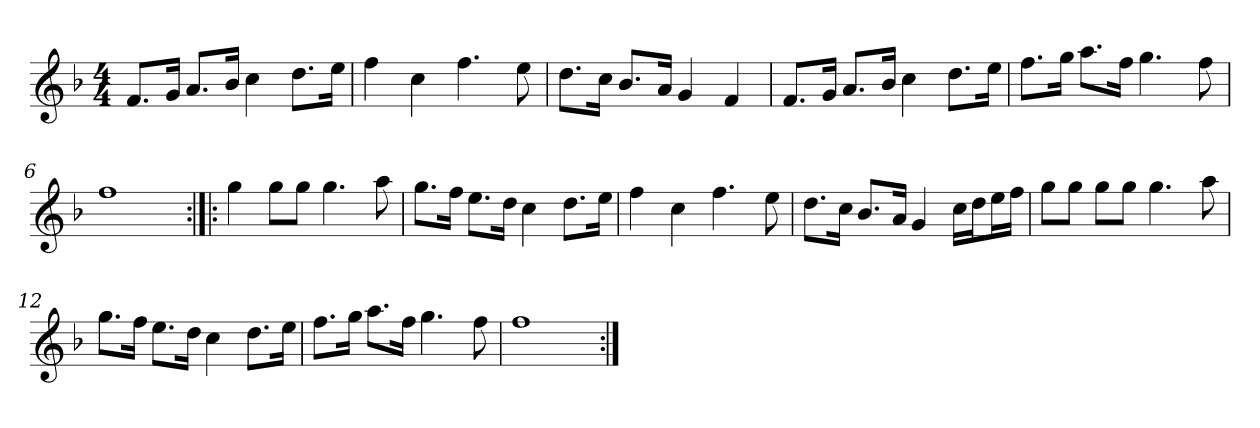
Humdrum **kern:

**kern
*part1
*staff1
*clefG2
*k[b-]
*F:
*M4/4
*MM120
=1
8.f/L
16g/Jk
8.a/L
16b-/Jk
4cc
8.dd\L
16ee\Jk
=2
4ff
4cc
4.ff
8ee
=3
8.dd\L
16cc\Jk
8.b-/L
16a/Jk
4g
4f
=4
8.f/L
16g/Jk
8.a/L
16b-/Jk
4cc
8.dd\L
16ee\Jk
=5
8.ff\L
16gg\Jk
8.aa\L
16ff\Jk
4.gg
8ff
=6
1ff
=7:|!|:
4gg
8gg\L
8gg\J
4.gg
8aa
=8
8.gg\L
16ff\Jk
8.ee\L
16dd\Jk
4cc
8.dd\L
16ee\Jk
=9
4ff
4cc
4.ff
8ee
=10
8.dd\L
16cc\Jk
8.b-/L
16a/Jk
4g
16cc\LL
16dd\J
16ee\L
16ff\JJ
=11
8gg\L
8gg\J
8gg\L
8gg\J
4.gg
8aa
=12
8.gg\L
16ff\Jk
8.ee\L
16dd\Jk
4cc
8.dd\L
16ee\Jk
=13
8.ff\L
16gg\Jk
8.aa\L
16ff\Jk
4.gg
8ff
=14
1ff
=:|!
*-
